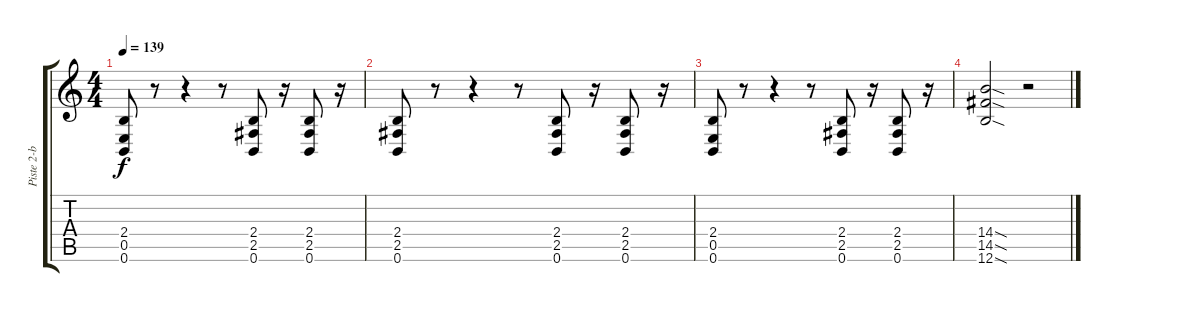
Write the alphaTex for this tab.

\track ("Piste 2-b" "Piste 2-b") {instrument distortionguitar}
\staff {score tabs}
\tuning (B3 Gb3 D3 A2 E2 B1) {hide}
\ts (4 4)
\tempo 139
\clef g2
\ks c
(2.4 0.5 0.6).8{dy f} r.8 r.4 r.8 (2.4 2.5 0.6).8 r.16 (2.4 2.5 0.6).8 r.16 |
(2.4 2.5 0.6).8 r.8 r.4 r.8 (2.4 2.5 0.6).8 r.16 (2.4 2.5 0.6).8 r.16 |
(2.4 0.5 0.6).8 r.8 r.4 r.8 (2.4 2.5 0.6).8 r.16 (2.4 2.5 0.6).8 r.16 |
(14.4{sod} 14.5{sod} 12.6{sod}).2 r.2
